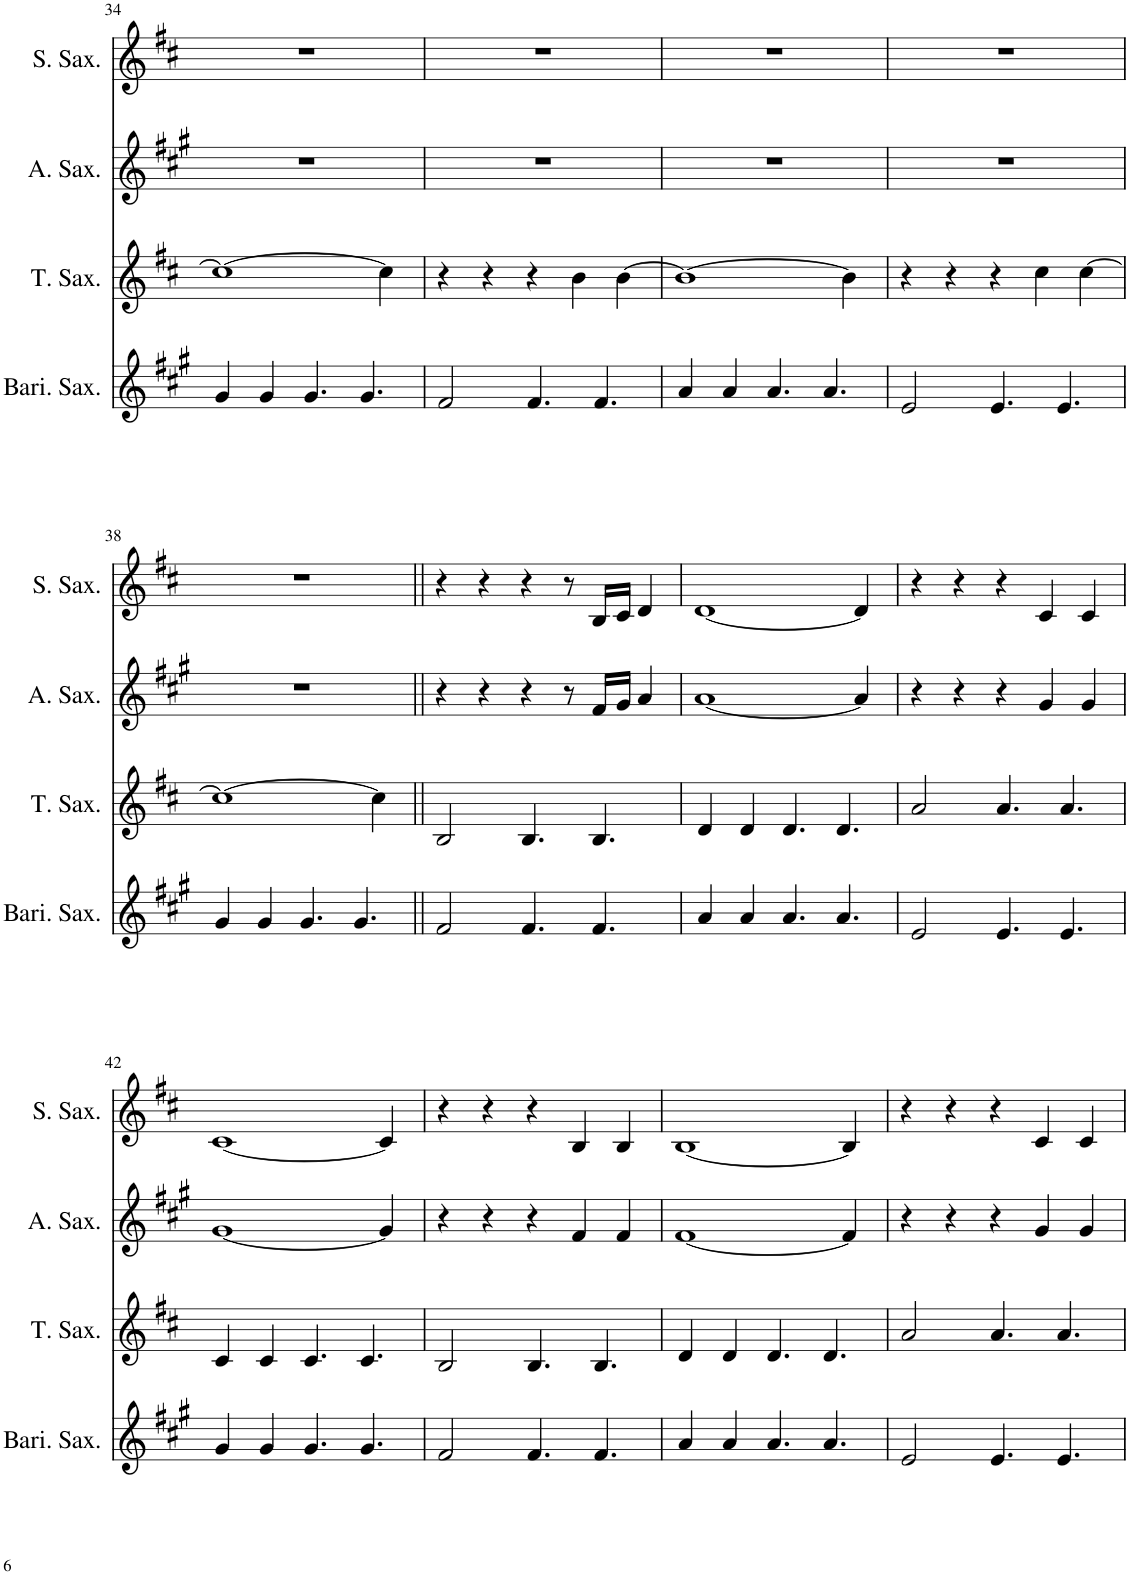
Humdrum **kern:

**kern	**kern	**kern	**kern
*part4	*part3	*part2	*part1
*staff4	*staff3	*staff2	*staff1
*I"Bari Sax (NOT JAREN)	*I"Tenor Saxophone	*I"Alto Saxophone	*I"Soprano Saxophone
*I'Bari. Sax.	*I'T. Sax.	*I'A. Sax.	*I'S. Sax.
!!LO:PB:g=z
*clefG2	*clefG2	*clefG2	*clefG2
*Trd12c21	*Trd8c14	*Trd5c9	*Trd1c2
*k[f#c#g#]	*k[f#c#]	*k[f#c#g#]	*k[f#c#]
*M5/4	*M5/4	*M5/4	*M5/4
=34	=34	=34	=34
4g#/	1cc#_	4%5r	4%5r
4g#/	.	.	.
4.g#/	.	.	.
4.g#/	.	.	.
.	4cc#\]	.	.
=35	=35	=35	=35
2f#/	4r	4%5r	4%5r
.	4r	.	.
4.f#/	4r	.	.
.	4b\	.	.
4.f#/	.	.	.
.	[4b\	.	.
=36	=36	=36	=36
4a/	1b_	4%5r	4%5r
4a/	.	.	.
4.a/	.	.	.
4.a/	.	.	.
.	4b\]	.	.
=37	=37	=37	=37
2e/	4r	4%5r	4%5r
.	4r	.	.
4.e/	4r	.	.
.	4cc#\	.	.
4.e/	.	.	.
.	[4cc#\	.	.
!!LO:LB:g=z
=38	=38	=38	=38
4g#/	1cc#_	4%5r	4%5r
4g#/	.	.	.
4.g#/	.	.	.
4.g#/	.	.	.
.	4cc#\]	.	.
=39||	=39||	=39||	=39||
2f#/	2B/	4r	4r
.	.	4r	4r
4.f#/	4.B/	4r	4r
.	.	8r	8r
4.f#/	4.B/	16f#/LL	16B/LL
.	.	16g#/JJ	16c#/JJ
.	.	4a/	4d/
=40	=40	=40	=40
4a/	4d/	[1a	[1d
4a/	4d/	.	.
4.a/	4.d/	.	.
4.a/	4.d/	.	.
.	.	4a/]	4d/]
=41	=41	=41	=41
2e/	2a/	4r	4r
.	.	4r	4r
4.e/	4.a/	4r	4r
.	.	4g#/	4c#/
4.e/	4.a/	.	.
.	.	4g#/	4c#/
!!LO:LB:g=z
=42	=42	=42	=42
4g#/	4c#/	[1g#	[1c#
4g#/	4c#/	.	.
4.g#/	4.c#/	.	.
4.g#/	4.c#/	.	.
.	.	4g#/]	4c#/]
=43	=43	=43	=43
2f#/	2B/	4r	4r
.	.	4r	4r
4.f#/	4.B/	4r	4r
.	.	4f#/	4B/
4.f#/	4.B/	.	.
.	.	4f#/	4B/
=44	=44	=44	=44
4a/	4d/	[1f#	[1B
4a/	4d/	.	.
4.a/	4.d/	.	.
4.a/	4.d/	.	.
.	.	4f#/]	4B/]
=45	=45	=45	=45
2e/	2a/	4r	4r
.	.	4r	4r
4.e/	4.a/	4r	4r
.	.	4g#/	4c#/
4.e/	4.a/	.	.
.	.	4g#/	4c#/
=	=	=	=
*-	*-	*-	*-
